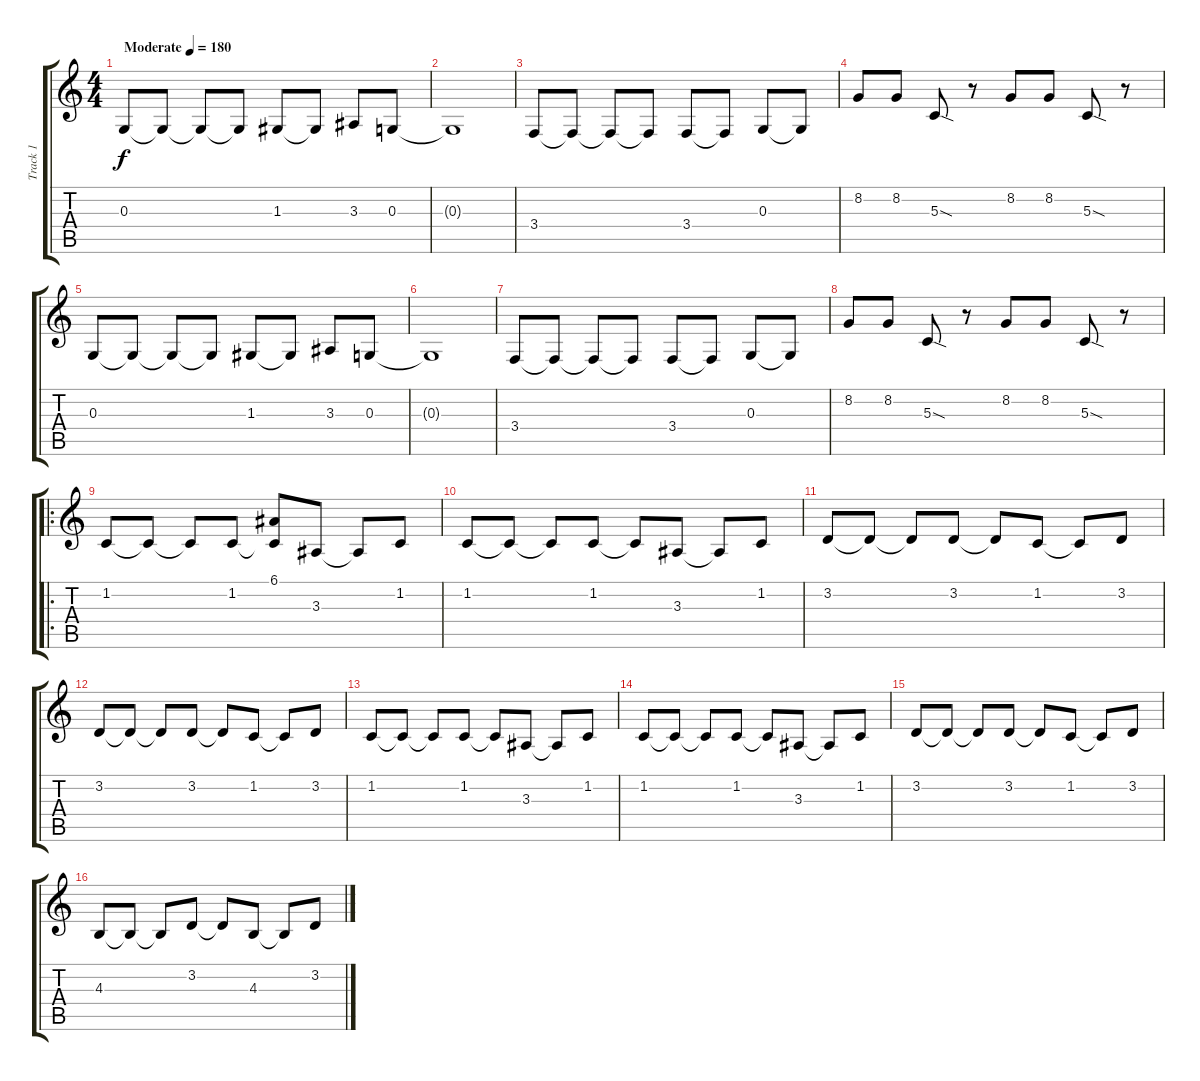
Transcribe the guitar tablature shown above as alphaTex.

\track ("Track 1" "Track 1") {instrument lead2sawtooth}
\staff {score tabs}
\tuning (E4 B3 G3 D3 A2 E2) {hide}
\ts (4 4)
\tempo (180 "Moderate")
\clef g2
\ks c
0.3.8{dy f instrument lead2sawtooth} 0.3{t}.8 0.3{t}.8 0.3{t}.8 1.3.8 1.3{t}.8 3.3.8 0.3.8 |
0.3{t}.1 |
3.4.8 3.4{t}.8 3.4{t}.8 3.4{t}.8 3.4.8 3.4{t}.8 0.3.8 0.3{t}.8 |
8.2.8 8.2.8 5.3{sod}.8 r.8 8.2.8 8.2.8 5.3{sod}.8 r.8 |
0.3.8 0.3{t}.8 0.3{t}.8 0.3{t}.8 1.3.8 1.3{t}.8 3.3.8 0.3.8 |
0.3{t}.1 |
3.4.8 3.4{t}.8 3.4{t}.8 3.4{t}.8 3.4.8 3.4{t}.8 0.3.8 0.3{t}.8 |
8.2.8 8.2.8 5.3{sod}.8 r.8 8.2.8 8.2.8 5.3{sod}.8 r.8 |
\ro
1.2.8 1.2{t}.8 1.2{t}.8 1.2.8 (6.1 1.2{t}).8 3.3.8 3.3{t}.8 1.2.8 |
1.2.8 1.2{t}.8 1.2{t}.8 1.2.8 1.2{t}.8 3.3.8 3.3{t}.8 1.2.8 |
3.2.8 3.2{t}.8 3.2{t}.8 3.2.8 3.2{t}.8 1.2.8 1.2{t}.8 3.2.8 |
3.2.8 3.2{t}.8 3.2{t}.8 3.2.8 3.2{t}.8 1.2.8 1.2{t}.8 3.2.8 |
1.2.8 1.2{t}.8 1.2{t}.8 1.2.8 1.2{t}.8 3.3.8 3.3{t}.8 1.2.8 |
1.2.8 1.2{t}.8 1.2{t}.8 1.2.8 1.2{t}.8 3.3.8 3.3{t}.8 1.2.8 |
3.2.8 3.2{t}.8 3.2{t}.8 3.2.8 3.2{t}.8 1.2.8 1.2{t}.8 3.2.8 |
4.3.8 4.3{t}.8 4.3{t}.8 3.2.8 3.2{t}.8 4.3.8 4.3{t}.8 3.2.8
